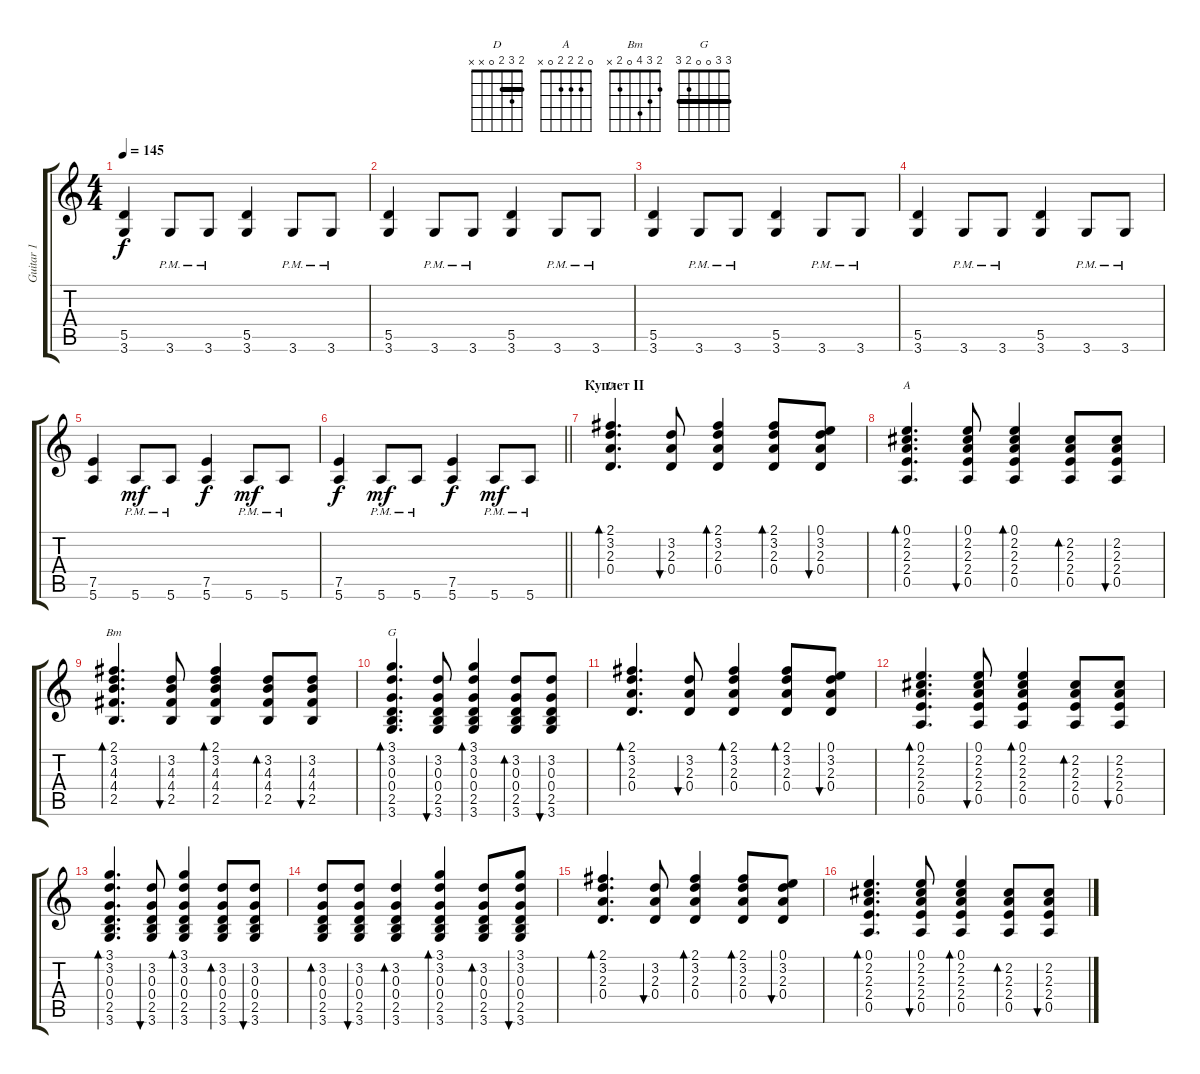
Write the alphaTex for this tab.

\track ("Guitar 1" "Guitar 1") {instrument acousticguitarsteel}
\staff {score tabs}
\tuning (E4 B3 G3 D3 A2 E2) {hide}
\chord ("D" 2 3 2 0 x x) {barre 2}
\chord ("A" 0 2 2 2 0 x)
\chord ("Bm" 2 3 4 0 2 x)
\chord ("G" 3 3 0 0 2 3) {barre 3}
\ts (4 4)
\tempo 145
\clef g2
\ks c
(5.5 3.6).4{dy f} 3.6{pm}.8 3.6{pm}.8 (5.5 3.6).4 3.6{pm}.8 3.6{pm}.8 |
(5.5 3.6).4 3.6{pm}.8 3.6{pm}.8 (5.5 3.6).4 3.6{pm}.8 3.6{pm}.8 |
(5.5 3.6).4 3.6{pm}.8 3.6{pm}.8 (5.5 3.6).4 3.6{pm}.8 3.6{pm}.8 |
(5.5 3.6).4 3.6{pm}.8 3.6{pm}.8 (5.5 3.6).4 3.6{pm}.8 3.6{pm}.8 |
(7.5 5.6).4 5.6{pm}.8{dy mf} 5.6{pm}.8 (7.5 5.6).4{dy f} 5.6{pm}.8{dy mf} 5.6{pm}.8 |
\barLineRight lightlight
(7.5 5.6).4{dy f} 5.6{pm}.8{dy mf} 5.6{pm}.8 (7.5 5.6).4{dy f} 5.6{pm}.8{dy mf} 5.6{pm}.8 |
\section ("" "Куплет II")
(2.1 3.2 2.3 0.4).4{d bd 60 ch "D" instrument acousticguitarsteel} (3.2 2.3 0.4).8{bu 60} (2.1 3.2 2.3 0.4).4{bd 60} (2.1 3.2 2.3 0.4).8{bd 60} (0.1 3.2 2.3 0.4).8{bu 60} |
(0.1 2.2 2.3 2.4 0.5).4{d bd 60 ch "A"} (0.1 2.2 2.3 2.4 0.5).8{bu 60} (0.1 2.2 2.3 2.4 0.5).4{bd 60} (2.2 2.3 2.4 0.5).8{bd 60} (2.2 2.3 2.4 0.5).8{bu 60} |
(2.1 3.2 4.3 4.4 2.5).4{d bd 60 ch "Bm"} (3.2 4.3 4.4 2.5).8{bu 60} (2.1 3.2 4.3 4.4 2.5).4{bd 60} (3.2 4.3 4.4 2.5).8{bd 60} (3.2 4.3 4.4 2.5).8{bu 60} |
(3.1 3.2 0.3 0.4 2.5 3.6).4{d bd 60 ch "G"} (3.2 0.3 0.4 2.5 3.6).8{bu 60} (3.1 3.2 0.3 0.4 2.5 3.6).4{bd 60} (3.2 0.3 0.4 2.5 3.6).8{bd 60} (3.2 0.3 0.4 2.5 3.6).8{bu 60} |
(2.1 3.2 2.3 0.4).4{d bd 60} (3.2 2.3 0.4).8{bu 60} (2.1 3.2 2.3 0.4).4{bd 60} (2.1 3.2 2.3 0.4).8{bd 60} (0.1 3.2 2.3 0.4).8{bu 60} |
(0.1 2.2 2.3 2.4 0.5).4{d bd 60} (0.1 2.2 2.3 2.4 0.5).8{bu 60} (0.1 2.2 2.3 2.4 0.5).4{bd 60} (2.2 2.3 2.4 0.5).8{bd 60} (2.2 2.3 2.4 0.5).8{bu 60} |
(3.1 3.2 0.3 0.4 2.5 3.6).4{d bd 60} (3.2 0.3 0.4 2.5 3.6).8{bu 60} (3.1 3.2 0.3 0.4 2.5 3.6).4{bd 60} (3.2 0.3 0.4 2.5 3.6).8{bd 60} (3.2 0.3 0.4 2.5 3.6).8{bu 60} |
(3.2 0.3 0.4 2.5 3.6).8{bd 60} (3.2 0.3 0.4 2.5 3.6).8{bu 60} (3.2 0.3 0.4 2.5 3.6).4{bd 60} (3.1 3.2 0.3 0.4 2.5 3.6).4{bd 60} (3.2 0.3 0.4 2.5 3.6).8{bd 60} (3.1 3.2 0.3 0.4 2.5 3.6).8{bu 60} |
(2.1 3.2 2.3 0.4).4{d bd 60} (3.2 2.3 0.4).8{bu 60} (2.1 3.2 2.3 0.4).4{bd 60} (2.1 3.2 2.3 0.4).8{bd 60} (0.1 3.2 2.3 0.4).8{bu 60} |
(0.1 2.2 2.3 2.4 0.5).4{d bd 60} (0.1 2.2 2.3 2.4 0.5).8{bu 60} (0.1 2.2 2.3 2.4 0.5).4{bd 60} (2.2 2.3 2.4 0.5).8{bd 60} (2.2 2.3 2.4 0.5).8{bu 60}
